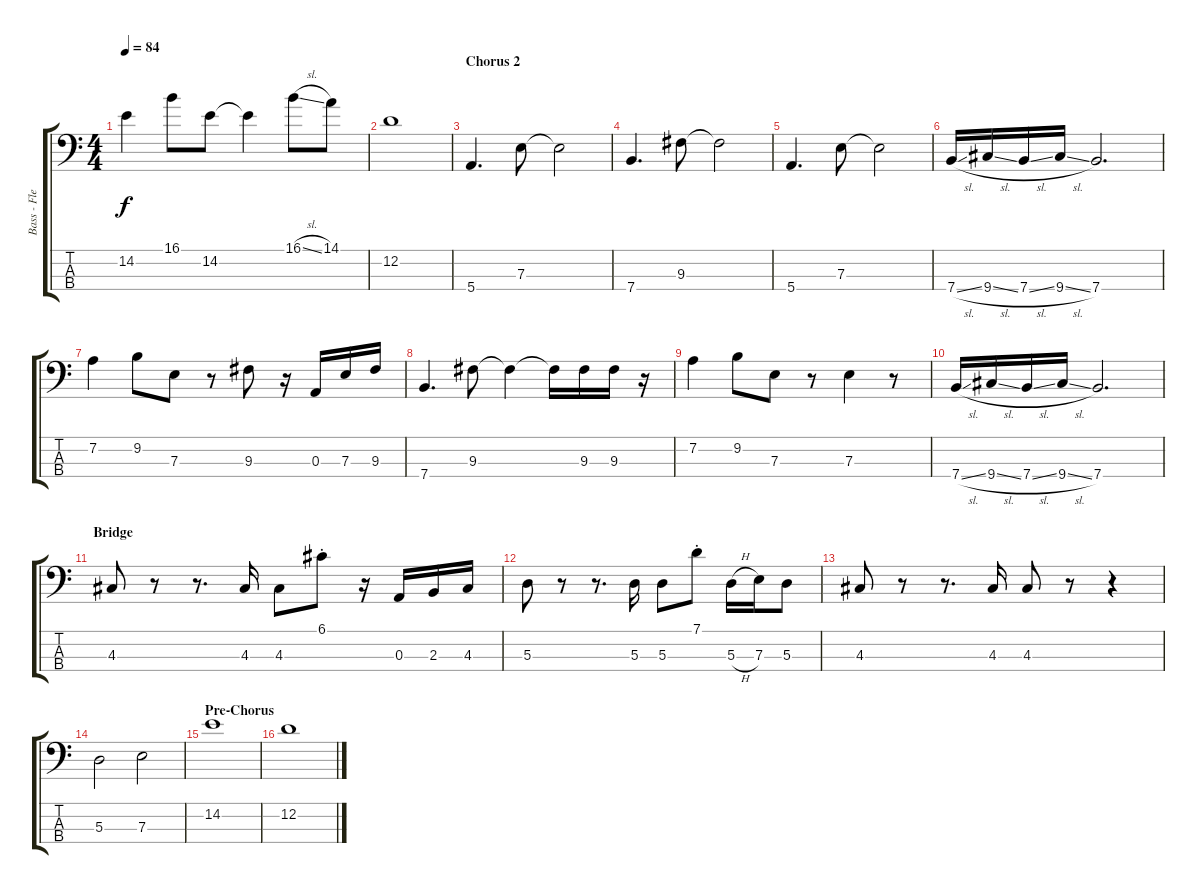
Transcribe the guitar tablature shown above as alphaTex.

\track ("Bass - Flea" "Bass - Fle") {instrument fretlessbass}
\staff {score tabs}
\tuning (G2 D2 A1 E1) {hide}
\ts (4 4)
\tempo 84
\clef f4
\ks c
14.2.4{dy f} 16.1.8 14.2.8 14.2{t}.4 16.1{sl}.8 14.1.8 |
12.2.1 |
\section ("" "Chorus 2")
5.4.4{d} 7.3.8 7.3{t}.2 |
7.4.4{d} 9.3.8 9.3{t}.2 |
5.4.4{d} 7.3.8 7.3{t}.2 |
7.4{sl}.16 9.4{sl}.16 7.4{sl}.16 9.4{sl}.16 7.4.2{d} |
7.2.4 9.2.8 7.3.8 r.8 9.3.8 r.16 0.3.16 7.3.16 9.3.16 |
7.4.4{d} 9.3.8 9.3{t}.4 9.3{t}.16 9.3.16 9.3.16 r.16 |
7.2.4 9.2.8 7.3.8 r.8 7.3.4 r.8 |
7.4{sl}.16 9.4{sl}.16 7.4{sl}.16 9.4{sl}.16 7.4.2{d} |
\section ("" "Bridge")
4.3.8 r.8 r.8{d} 4.3.16 4.3.8 6.1{st}.8 r.16 0.3.16 2.3.16 4.3.16 |
5.3.8 r.8 r.8{d} 5.3.16 5.3.8 7.1{st}.8 5.3{h}.16 7.3.16 5.3.8 |
4.3.8 r.8 r.8{d} 4.3.16 4.3.8 r.8 r.4 |
5.3.2 7.3.2 |
\section ("" "Pre-Chorus")
14.2.1 |
12.2.1
